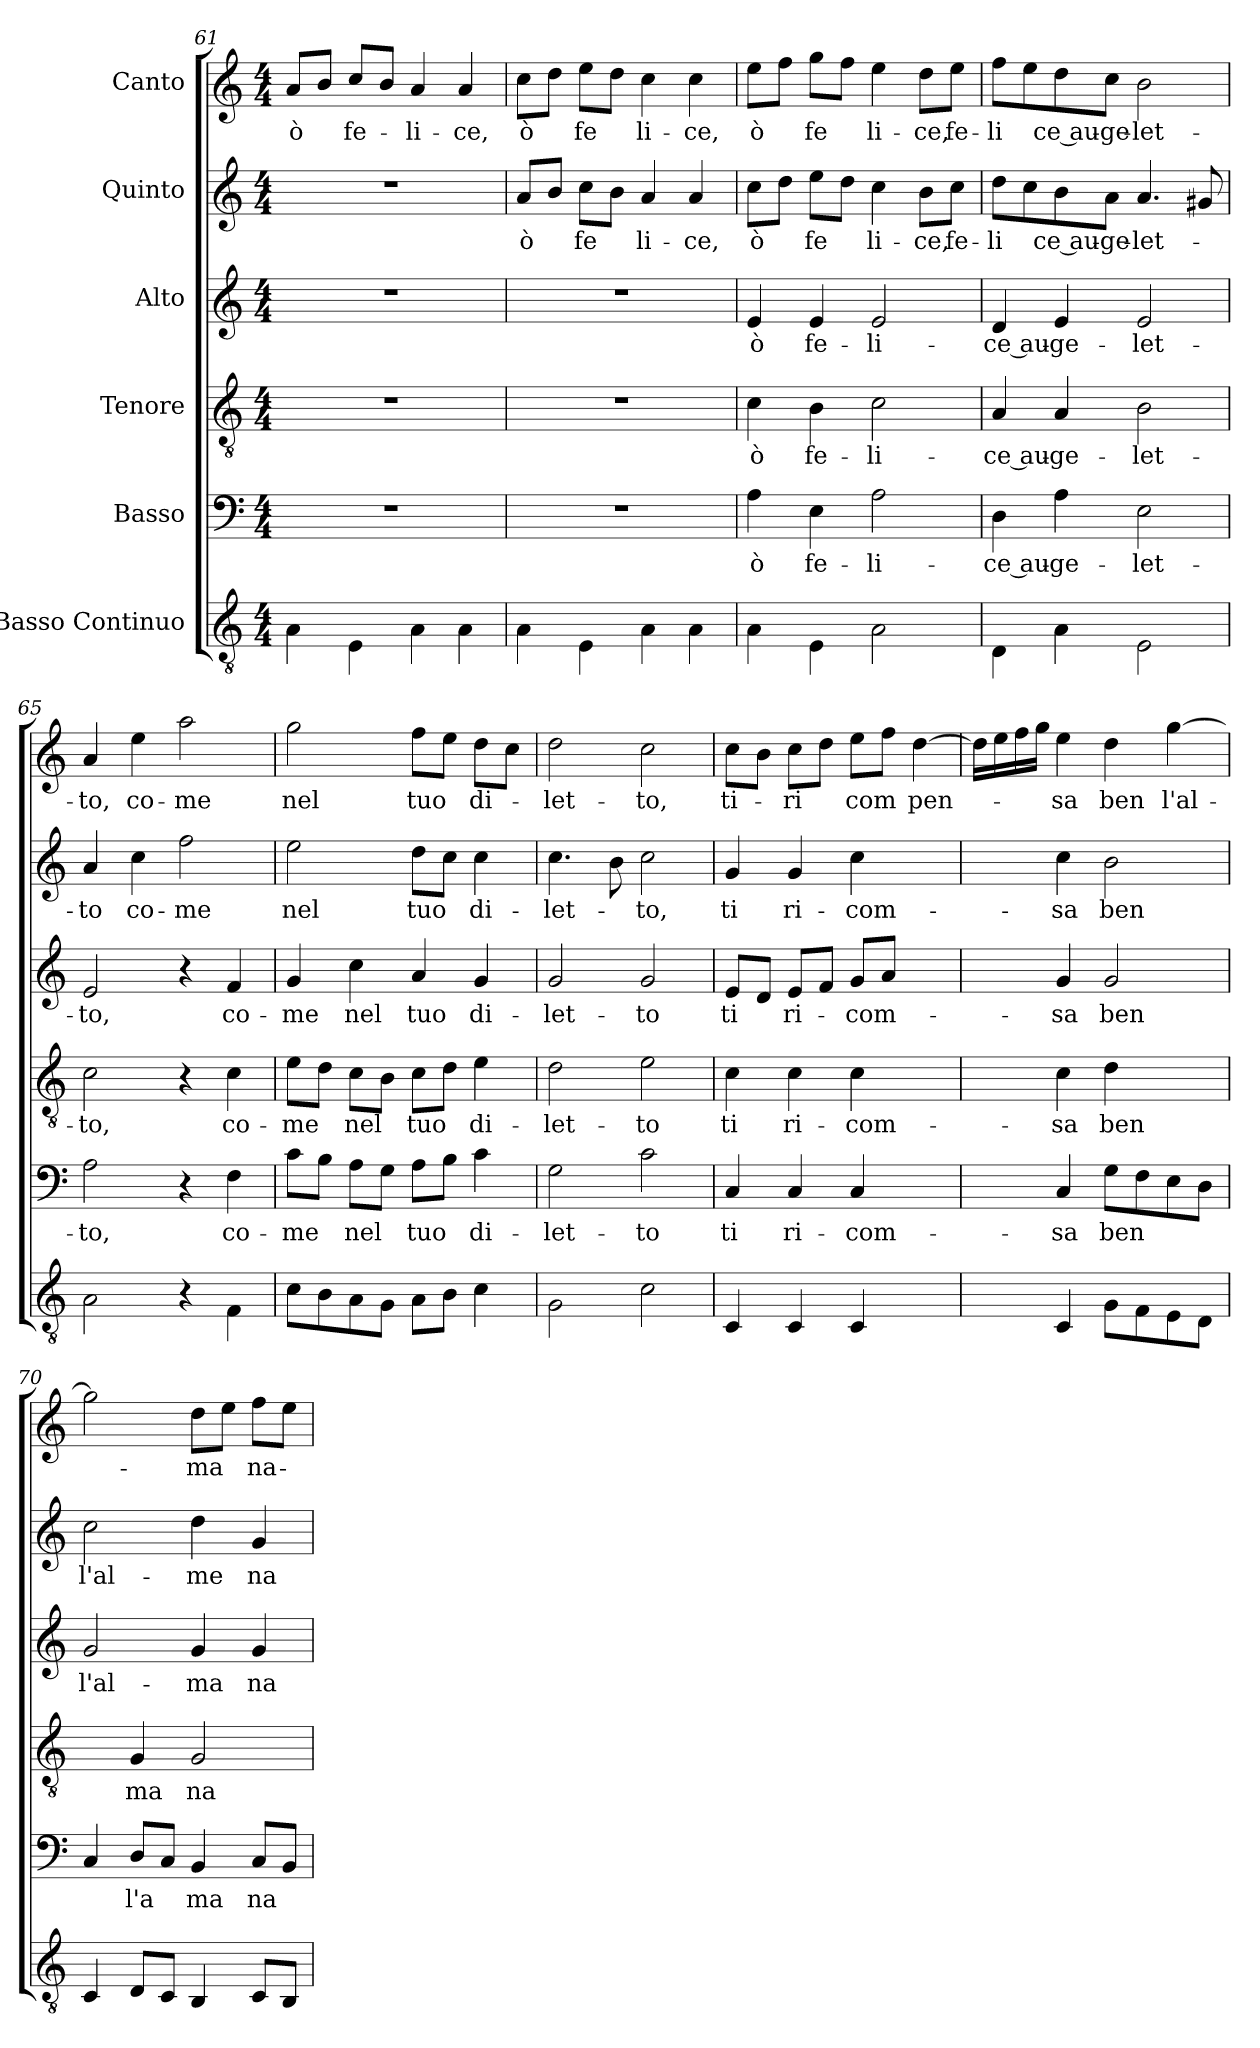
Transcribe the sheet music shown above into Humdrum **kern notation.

**kern	**kern	**text	**kern	**text	**kern	**text	**kern	**text	**kern	**text
*part6	*part5	*part5	*part4	*part4	*part3	*part3	*part2	*part2	*part1	*part1
*staff6	*staff5	*staff5	*staff4	*staff4	*staff3	*staff3	*staff2	*staff2	*staff1	*staff1
*I"Basso Continuo	*I"Basso	*	*I"Tenore	*	*I"Alto	*	*I"Quinto	*	*I"Canto	*
*clefGv2	*clefF4	*	*clefGv2	*	*clefG2	*	*clefG2	*	*clefG2	*
*k[]	*k[]	*	*k[]	*	*k[]	*	*k[]	*	*k[]	*
*M4/4	*M4/4	*	*M4/4	*	*M4/4	*	*M4/4	*	*M4/4	*
=61	=61	=61	=61	=61	=61	=61	=61	=61	=61	=61
!	!	!	!	!	!	!	!	!	!	!LO:LY:b
4A\	1r	.	1r	.	1r	.	1r	.	8a/L	ò
.	.	.	.	.	.	.	.	.	8b/J	.
!	!	!	!	!	!	!	!	!	!	!LO:LY:b
4E\	.	.	.	.	.	.	.	.	8cc/L	fe-
.	.	.	.	.	.	.	.	.	8b/J	.
!	!	!	!	!	!	!	!	!	!	!LO:LY:b
4A\	.	.	.	.	.	.	.	.	4a/	-li-
!	!	!	!	!	!	!	!	!	!	!LO:LY:b
4A\	.	.	.	.	.	.	.	.	4a/	-ce,
=62	=62	=62	=62	=62	=62	=62	=62	=62	=62	=62
!	!	!	!	!	!	!	!	!LO:LY:b	!	!LO:LY:b
4A\	1r	.	1r	.	1r	.	8a/L	ò	8cc\L	ò
.	.	.	.	.	.	.	8b/J	.	8dd\J	.
!	!	!	!	!	!	!	!	!LO:LY:b	!	!LO:LY:b
4E\	.	.	.	.	.	.	8cc\L	fe	8ee\L	fe
.	.	.	.	.	.	.	8b\J	.	8dd\J	.
!	!	!	!	!	!	!	!	!LO:LY:b	!	!LO:LY:b
4A\	.	.	.	.	.	.	4a/	li-	4cc\	li-
!	!	!	!	!	!	!	!	!LO:LY:b	!	!LO:LY:b
4A\	.	.	.	.	.	.	4a/	-ce,	4cc\	-ce,
=63	=63	=63	=63	=63	=63	=63	=63	=63	=63	=63
!	!	!LO:LY:b	!	!LO:LY:b	!	!LO:LY:b	!	!LO:LY:b	!	!LO:LY:b
4A\	4A\	ò	4c\	ò	4e/	ò	8cc\L	ò	8ee\L	ò
.	.	.	.	.	.	.	8dd\J	.	8ff\J	.
!	!	!LO:LY:b	!	!LO:LY:b	!	!LO:LY:b	!	!LO:LY:b	!	!LO:LY:b
4E\	4E\	fe-	4B\	fe-	4e/	fe-	8ee\L	fe	8gg\L	fe
.	.	.	.	.	.	.	8dd\J	.	8ff\J	.
!	!	!LO:LY:b	!	!LO:LY:b	!	!LO:LY:b	!	!LO:LY:b	!	!LO:LY:b
2A\	2A\	-li-	2c\	-li-	2e/	-li-	4cc\	li-	4ee\	li-
!	!	!	!	!	!	!	!	!LO:LY:b	!	!LO:LY:b
.	.	.	.	.	.	.	8b\L	-ce,	8dd\L	-ce,
!	!	!	!	!	!	!	!	!LO:LY:b	!	!LO:LY:b
.	.	.	.	.	.	.	8cc\J	fe-	8ee\J	fe-
=64	=64	=64	=64	=64	=64	=64	=64	=64	=64	=64
!	!	!LO:LY:b	!	!LO:LY:b	!	!LO:LY:b	!	!LO:LY:b	!	!LO:LY:b
4D\	4D\	-ce au-	4A/	-ce au-	4d/	-ce au-	8dd\L	-li	8ff\L	-li
.	.	.	.	.	.	.	8cc\	.	8ee\	.
!	!	!LO:LY:b	!	!LO:LY:b	!	!LO:LY:b	!	!LO:LY:b	!	!LO:LY:b
4A\	4A\	-ge-	4A/	-ge-	4e/	-ge-	8b\	ce au-	8dd\	ce au-
!	!	!	!	!	!	!	!	!LO:LY:b	!	!LO:LY:b
.	.	.	.	.	.	.	8a\J	-ge-	8cc\J	-ge-
!	!	!LO:LY:b	!	!LO:LY:b	!	!LO:LY:b	!	!LO:LY:b	!	!LO:LY:b
2E\	2E\	-let-	2B\	-let-	2e/	-let-	4.a/	-let-	2b\	-let-
.	.	.	.	.	.	.	8g#X/	.	.	.
!!LO:PB:g=z
=65	=65	=65	=65	=65	=65	=65	=65	=65	=65	=65
!	!	!LO:LY:b	!	!LO:LY:b	!	!LO:LY:b	!	!LO:LY:b	!	!LO:LY:b
2A\	2A\	-to,	2c\	-to,	2e/	-to,	4a/	-to	4a/	-to,
!	!	!	!	!	!	!	!	!LO:LY:b	!	!LO:LY:b
.	.	.	.	.	.	.	4cc\	co-	4ee\	co-
!	!	!	!	!	!	!	!	!LO:LY:b	!	!LO:LY:b
4r	4r	.	4r	.	4r	.	2ff\	-me	2aa\	-me
!	!	!LO:LY:b	!	!LO:LY:b	!	!LO:LY:b	!	!	!	!
4F\	4F\	co-	4c\	co-	4f/	co-	.	.	.	.
=66	=66	=66	=66	=66	=66	=66	=66	=66	=66	=66
!	!	!LO:LY:b	!	!LO:LY:b	!	!LO:LY:b	!	!LO:LY:b	!	!LO:LY:b
8c\L	8c\L	-me	8e\L	-me	4g/	-me	2ee\	nel	2gg\	nel
8B\	8B\J	.	8d\J	.	.	.	.	.	.	.
!	!	!LO:LY:b	!	!LO:LY:b	!	!LO:LY:b	!	!	!	!
8A\	8A\L	nel	8c\L	nel	4cc\	nel	.	.	.	.
8G\J	8G\J	.	8B\J	.	.	.	.	.	.	.
!	!	!LO:LY:b	!	!LO:LY:b	!	!LO:LY:b	!	!LO:LY:b	!	!LO:LY:b
8A\L	8A\L	tuo	8c\L	tuo	4a/	tuo	8dd\L	tuo	8ff\L	tuo
8B\J	8B\J	.	8d\J	.	.	.	8cc\J	.	8ee\J	.
!	!	!LO:LY:b	!	!LO:LY:b	!	!LO:LY:b	!	!LO:LY:b	!	!LO:LY:b
4c\	4c\	di-	4e\	di-	4g/	di-	4cc\	di-	8dd\L	di-
.	.	.	.	.	.	.	.	.	8cc\J	.
=67	=67	=67	=67	=67	=67	=67	=67	=67	=67	=67
!	!	!LO:LY:b	!	!LO:LY:b	!	!LO:LY:b	!	!LO:LY:b	!	!LO:LY:b
2G\	2G\	-let-	2d\	-let-	2g/	-let-	4.cc\	-let-	2dd\	-let-
.	.	.	.	.	.	.	8b\	.	.	.
!	!	!LO:LY:b	!	!LO:LY:b	!	!LO:LY:b	!	!LO:LY:b	!	!LO:LY:b
2c\	2c\	-to	2e\	-to	2g/	-to	2cc\	-to,	2cc\	-to,
=68	=68	=68	=68	=68	=68	=68	=68	=68	=68	=68
!	!	!LO:LY:b	!	!LO:LY:b	!	!LO:LY:b	!	!LO:LY:b	!	!LO:LY:b
4C/	4C/	ti	4c\	ti	8e/L	ti	4g/	ti	8cc\L	ti-
.	.	.	.	.	8d/J	.	.	.	8b\J	.
!	!	!LO:LY:b	!	!LO:LY:b	!	!LO:LY:b	!	!LO:LY:b	!	!LO:LY:b
4C/	4C/	ri-	4c\	ri-	8e/L	ri-	4g/	ri-	8cc\L	-ri
.	.	.	.	.	8f/J	.	.	.	8dd\J	.
!	!	!LO:LY:b	!	!LO:LY:b	!	!LO:LY:b	!	!LO:LY:b	!	!LO:LY:b
4C/	4C/	-com-	4c\	-com-	8g/L	-com-	4cc\	-com-	8ee\L	com
.	.	.	.	.	8a/J	.	.	.	8ff\J	.
!	!	!LO:LY:b	!	!LO:LY:b	!	!LO:LY:b	!	!LO:LY:b	!	!LO:LY:b
[4F\yy	[4F\yy	-pen	[4d\yy	-pen	[4f/yy	-pen	[4a/yy	-pen	[4dd\	pen-
=69	=69	=69	=69	=69	=69	=69	=69	=69	=69	=69
4F\yy]	4F\yy]	.	4d\yy]	.	4f/yy]	.	4a/yy]	.	16dd\LL]	.
.	.	.	.	.	.	.	.	.	16ee\	.
.	.	.	.	.	.	.	.	.	16ff\	.
.	.	.	.	.	.	.	.	.	16gg\JJ	.
!	!	!LO:LY:b	!	!LO:LY:b	!	!LO:LY:b	!	!LO:LY:b	!	!LO:LY:b
4C/	4C/	sa	4c\	sa	4g/	sa	4cc\	sa	4ee\	-sa
!	!	!LO:LY:b	!	!LO:LY:b	!	!LO:LY:b	!	!LO:LY:b	!	!LO:LY:b
8G\L	8G\L	ben	4d\	ben	2g/	ben	2b\	ben	4dd\	ben
8F\	8F\	.	.	.	.	.	.	.	.	.
!	!	!	!	!LO:LY:b	!	!	!	!	!	!LO:LY:b
8E\	8E\	.	[4G/yy	l'al-	.	.	.	.	[4gg\	l'al-
8D\J	8D\J	.	.	.	.	.	.	.	.	.
=70	=70	=70	=70	=70	=70	=70	=70	=70	=70	=70
!	!	!	!	!	!	!LO:LY:b	!	!LO:LY:b	!	!
4C/	4C/	.	4G/yy]	.	2g/	l'al-	2cc\	l'al-	2gg\]	.
!	!	!LO:LY:b	!	!LO:LY:b	!	!	!	!	!	!
8D/L	8D/L	l'a	4G/	-ma	.	.	.	.	.	.
8C/J	8C/J	.	.	.	.	.	.	.	.	.
!	!	!LO:LY:b	!	!LO:LY:b	!	!LO:LY:b	!	!LO:LY:b	!	!LO:LY:b
4BB/	4BB/	ma	2G/	na-	4g/	-ma	4dd\	-me	8dd\L	-ma
.	.	.	.	.	.	.	.	.	8ee\J	.
!	!	!LO:LY:b	!	!	!	!LO:LY:b	!	!LO:LY:b	!	!LO:LY:b
8C/L	8C/L	na	.	.	4g/	na-	4g/	na-	8ff\L	na-
8BB/J	8BB/J	.	.	.	.	.	.	.	8ee\J	.
=	=	=	=	=	=	=	=	=	=	=
*-	*-	*-	*-	*-	*-	*-	*-	*-	*-	*-
